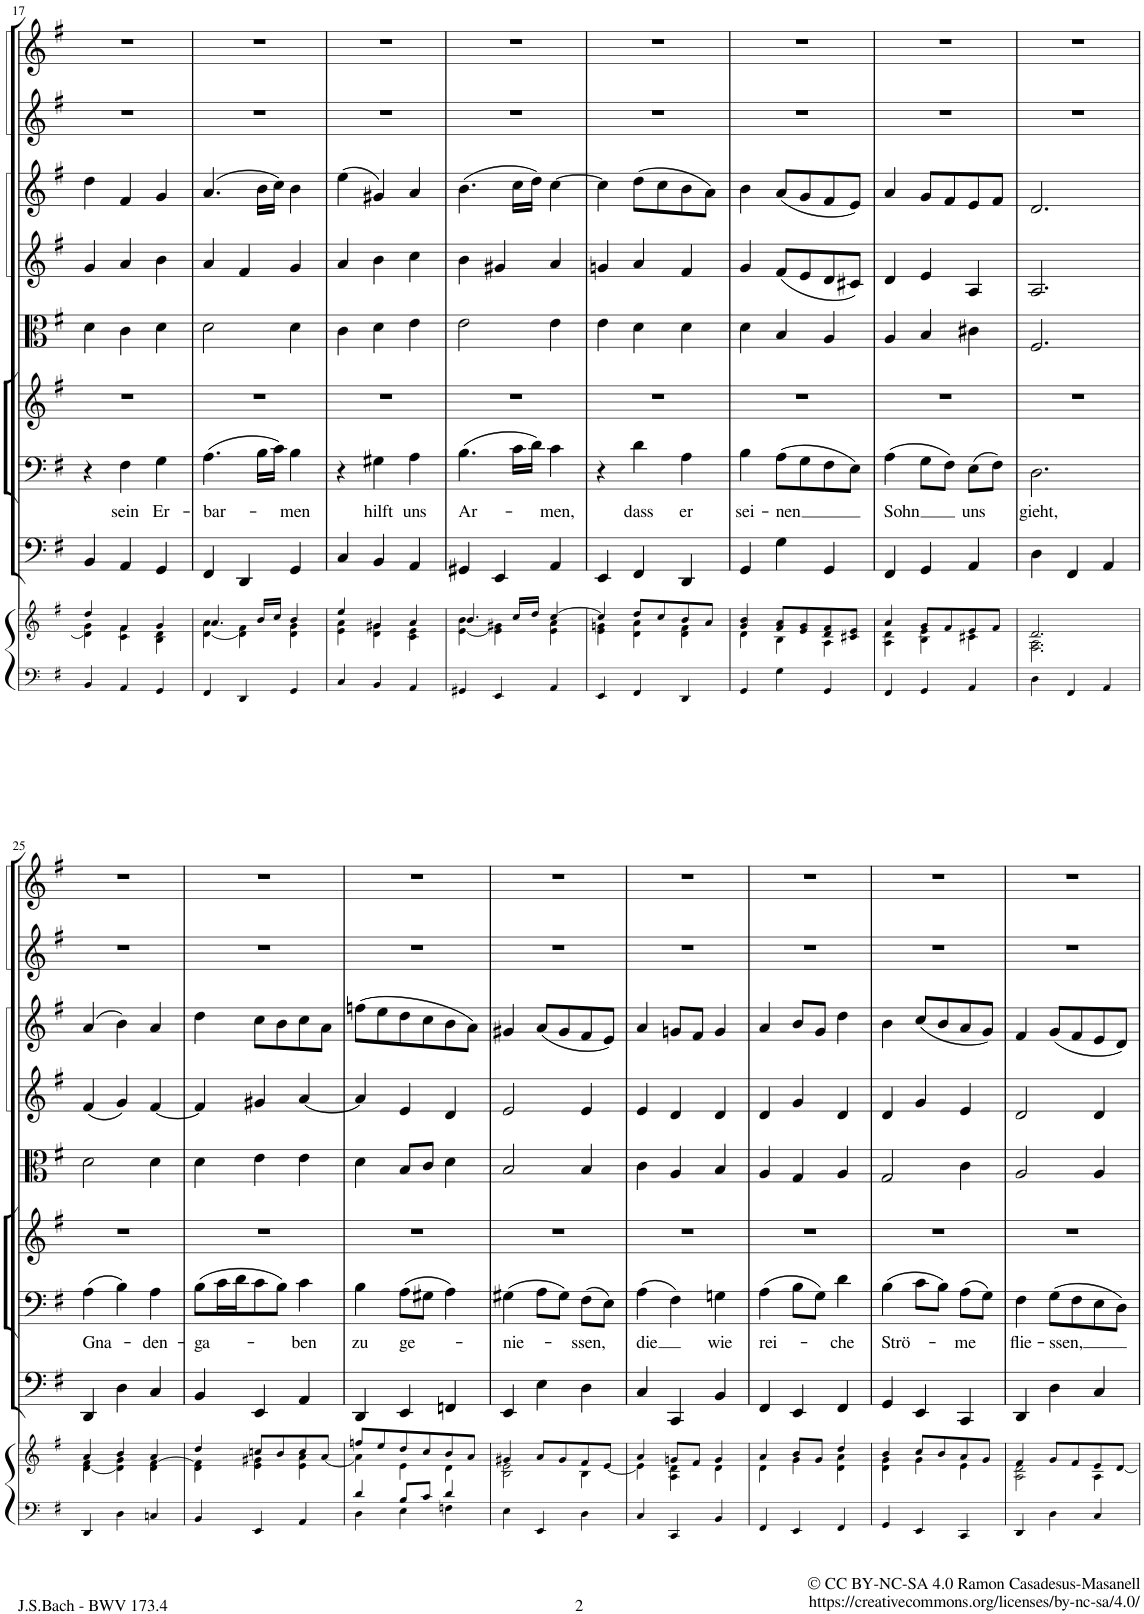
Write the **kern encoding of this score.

**kern	**kern	**kern	**kern	**text	**kern	**kern	**kern	**kern	**kern	**kern
*part9	*part9	*part8	*part7	*part7	*part6	*part5	*part4	*part3	*part2	*part1
*staff10	*staff9	*staff8	*staff7	*staff7	*staff6	*staff5	*staff4	*staff3	*staff2	*staff1
*I"Piano reduction	*	*I"Continuo	*I"Basso	*	*I"Soprano	*I"Viola	*I"Violino II	*I"Violino I	*I"Flauto traverso II	*I"Flauto traverso I
*I'Pno	*	*	*	*	*	*I'Vla	*I'Vln	*I'Vln	*I'Fl	*I'Fl
!!LO:PB:g=z
*clefF4	*clefG2	*clefF4	*clefF4	*	*clefG2	*clefC3	*clefG2	*clefG2	*clefG2	*clefG2
*k[f#]	*k[f#]	*k[f#]	*k[f#]	*	*k[f#]	*k[f#]	*k[f#]	*k[f#]	*k[f#]	*k[f#]
*M3/4	*M3/4	*M3/4	*M3/4	*	*M3/4	*M3/4	*M3/4	*M3/4	*M3/4	*M3/4
=17	=17	=17	=17	=17	=17	=17	=17	=17	=17	=17
*	*^	*	*	*	*	*	*	*	*	*
4BB/	4dd/	4d\] 4g\	4BB/	4r	.	2.r	4d\	4g/	4dd\	2.r	2.r
!	!	!	!	!	!LO:LY:b	!	!	!	!	!	!
4AA/	4f#/	4c\ 4f#\	4AA/	4F#\	sein	.	4c\	4a/	4f#/	.	.
!	!	!	!	!	!LO:LY:b	!	!	!	!	!	!
4GG/	4g/	4B\ 4d\	4GG/	4G\	Er-	.	4d\	4b\	4g/	.	.
=18	=18	=18	=18	=18	=18	=18	=18	=18	=18	=18	=18
!	!	!	!	!	!LO:LY:b	!	!	!	!	!	!
4FF#/	4.a/	[4d\ 4a\	4FF#/	(4.A\	-bar-	2.r	2d\	4a/	(4.a/	2.r	2.r
4DD/	.	4d\] 4f#\	4DD/	.	.	.	.	4f#/	.	.	.
.	16b/LL	.	.	16B\LL	.	.	.	.	16b\LL	.	.
.	16cc/JJ	.	.	16c\JJ)	.	.	.	.	16cc\JJ)	.	.
!	!	!	!	!	!LO:LY:b	!	!	!	!	!	!
4GG/	4b/	4d\ 4g\	4GG/	4B\	-men	.	4d\	4g/	4b\	.	.
=19	=19	=19	=19	=19	=19	=19	=19	=19	=19	=19	=19
4C/	4ee/	4e\ 4a\	4C/	4r	.	2.r	4c\	4a/	(4ee\	2.r	2.r
!	!	!	!	!	!LO:LY:b	!	!	!	!	!	!
4BB/	4g#X/	4d\ 4g#\	4BB/	4G#X\	hilft	.	4d\	4b\	4g#X/)	.	.
!	!	!	!	!	!LO:LY:b	!	!	!	!	!	!
4AA/	4a/	4c\ 4e\	4AA/	4A\	uns	.	4e\	4cc\	4a/	.	.
=20	=20	=20	=20	=20	=20	=20	=20	=20	=20	=20	=20
!	!	!	!	!	!LO:LY:b	!	!	!	!	!	!
4GG#X/	4.b/	[4e\ 4b\	4GG#X/	(4.B\	Ar-	2.r	2e\	4b\	(4.b\	2.r	2.r
4EE/	.	4e\] 4g#X\	4EE/	.	.	.	.	4g#X/	.	.	.
.	16cc/LL	.	.	16c\LL	.	.	.	.	16cc\LL	.	.
.	16dd/JJ	.	.	16d\JJ)	.	.	.	.	16dd\JJ)	.	.
!	!	!	!	!	!LO:LY:b	!	!	!	!	!	!
4AA/	[4cc/	4e\ 4a\	4AA/	4c\	-men,	.	4e\	4a/	[4cc\	.	.
=21	=21	=21	=21	=21	=21	=21	=21	=21	=21	=21	=21
4EE/	4cc/]	4e\ 4gn\	4EE/	4r	.	2.r	4e\	4gn/	4cc\]	2.r	2.r
!	!	!	!	!	!LO:LY:b	!	!	!	!	!	!
4FF#/	8dd/L	4d\ 4a\	4FF#/	4d\	dass	.	4d\	4a/	(8dd\L	.	.
.	8cc/	.	.	.	.	.	.	.	8cc\	.	.
!	!	!	!	!	!LO:LY:b	!	!	!	!	!	!
4DD/	8b/	4d\ 4f#\	4DD/	4A\	er	.	4d\	4f#/	8b\	.	.
.	8a/J	.	.	.	.	.	.	.	8a\J)	.	.
=22	=22	=22	=22	=22	=22	=22	=22	=22	=22	=22	=22
!	!	!	!	!	!LO:LY:b	!	!	!	!	!	!
4GG/	4g/ 4b/	4d\	4GG/	4B\	sei-	2.r	4d\	4g/	4b\	2.r	2.r
!	!	!	!	!	!LO:LY:b	!	!	!	!	!	!
4G\	8f#/ 8a/L	4B\	4G\	(8A\L	-nen	.	4B/	(8f#/L	(8a/L	.	.
.	8e/ 8g/	.	.	8G\	.	.	.	8e/	8g/	.	.
4GG/	8d/ 8f#/	4A\	4GG/	8F#\	.	.	4A/	8d/	8f#/	.	.
.	8c#X/ 8e/J	.	.	8E\J)	.	.	.	8c#X/J)	8e/J)	.	.
=23	=23	=23	=23	=23	=23	=23	=23	=23	=23	=23	=23
!	!	!	!	!	!LO:LY:b	!	!	!	!	!	!
4FF#/	4a/	4A\ 4d\	4FF#/	(4A\	Sohn	2.r	4A/	4d/	4a/	2.r	2.r
4GG/	8g/L	4B\ 4e\	4GG/	8G\L	.	.	4B/	4e/	8g/L	.	.
.	8f#/	.	.	8F#\J)	.	.	.	.	8f#/	.	.
!	!	!	!	!	!LO:LY:b	!	!	!	!	!	!
4AA/	8e/	4c#X\	4AA/	(8E\L	uns	.	4c#X\	4A/	8e/	.	.
.	8f#/J	.	.	8F#\J)	.	.	.	.	8f#/J	.	.
=24	=24	=24	=24	=24	=24	=24	=24	=24	=24	=24	=24
!	!	!	!	!	!LO:LY:b	!	!	!	!	!	!
4D\	2.d/	2.F#\ 2.A\	4D\	2.D\	gieht,	2.r	2.F#/	2.A/	2.d/	2.r	2.r
4FF#/	.	.	4FF#/	.	.	.	.	.	.	.	.
4AA/	.	.	4AA/	.	.	.	.	.	.	.	.
!!LO:LB:g=z
=25	=25	=25	=25	=25	=25	=25	=25	=25	=25	=25	=25
!	!	!	!	!	!LO:LY:b	!	!	!	!	!	!
4DD/	4a/	[4d\ 4f#\	4DD/	(4A\	Gna-	2.r	2d\	(4f#/	(4a/	2.r	2.r
4D\	4b/	4d\] 4g\	4D\	4B\)	.	.	.	4g/)	4b\)	.	.
!	!	!	!	!	!LO:LY:b	!	!	!	!	!	!
4Cn/	4a/	4d\ [>4f#\	4C/	4A\	-den-	.	4d\	[4f#/	4a/	.	.
=26	=26	=26	=26	=26	=26	=26	=26	=26	=26	=26	=26
!	!	!	!	!	!LO:LY:b	!	!	!	!	!	!
4BB/	4dd/	4d\ 4f#\]	4BB/	(8B\L	-ga-	2.r	4d\	4f#/]	4dd\	2.r	2.r
.	.	.	.	16c\L	.	.	.	.	.	.	.
.	.	.	.	16d\J	.	.	.	.	.	.	.
4EE/	8ccn/L	4e\ 4g#X\	4EE/	8c\	.	.	4e\	4g#X/	8cc\L	.	.
.	8b/	.	.	8B\J)	.	.	.	.	8b\	.	.
!	!	!	!	!	!LO:LY:b	!	!	!	!	!	!
4AA/	8cc/	4e\ 4a\	4AA/	4c\	-ben	.	4e\	[4a/	8cc\	.	.
.	[<8a/J	.	.	.	.	.	.	.	8a\J	.	.
=27	=27	=27	=27	=27	=27	=27	=27	=27	=27	=27	=27
*^	*	*	*	*	*	*	*	*	*	*	*
!	!	!	!	!	!	!LO:LY:b	!	!	!	!	!	!
4d/	4D\	8ffn/L	4a\]	4DD/	4B\	zu	2.r	4d\	4a/]	(8ffn\L	2.r	2.r
.	.	8ee/	.	.	.	.	.	.	.	8ee\	.	.
!	!	!	!	!	!	!LO:LY:b	!	!	!	!	!	!
8B/L	4E\	8dd/	4e\	4EE/	(8A\L	ge-	.	8B/L	4e/	8dd\	.	.
8c/J	.	8cc/	.	.	8G#X\J	.	.	8c/J	.	8cc\	.	.
4d/	4Fn\	8b/	4d\	4FFn/	4A\)	.	.	4d\	4d/	8b\	.	.
.	.	8a/J	.	.	.	.	.	.	.	8a\J)	.	.
*v	*v	*	*	*	*	*	*	*	*	*	*	*
=28	=28	=28	=28	=28	=28	=28	=28	=28	=28	=28	=28
!	!	!	!	!	!LO:LY:b	!	!	!	!	!	!
4E\	4g#X/	2B\ 2e\	4EE/	(4G#X\	-nie-	2.r	2B/	2e/	4g#X/	2.r	2.r
4EE/	8a/L	.	4E\	8A\L	.	.	.	.	(8a/L	.	.
.	8g#/	.	.	8G#\J)	.	.	.	.	8g#/	.	.
!	!	!	!	!	!LO:LY:b	!	!	!	!	!	!
4D\	8f#/	4B\	4D\	(8F#\L	-ssen,	.	4B/	4e/	8f#/	.	.
.	[<8e/J	.	.	8E\J)	.	.	.	.	8e/J)	.	.
=29	=29	=29	=29	=29	=29	=29	=29	=29	=29	=29	=29
!	!	!	!	!	!LO:LY:b	!	!	!	!	!	!
4C/	4a/	4e\]	4C/	(4A\	die	2.r	4c\	4e/	4a/	2.r	2.r
4CC/	8gn/L	4A\ 4d\	4CC/	4F#\)	.	.	4A/	4d/	8gn/L	.	.
.	8f#/J	.	.	.	.	.	.	.	8f#/J	.	.
!	!	!	!	!	!LO:LY:b	!	!	!	!	!	!
4BB/	4g/	4d\	4BB/	4Gn\	wie	.	4B/	4d/	4g/	.	.
=30	=30	=30	=30	=30	=30	=30	=30	=30	=30	=30	=30
!	!	!	!	!	!LO:LY:b	!	!	!	!	!	!
4FF#/	4a/	4d\	4FF#/	(4A\	rei-	2.r	4A/	4d/	4a/	2.r	2.r
4EE/	8b/L	4g\	4EE/	8B\L	.	.	4G/	4g/	8b/L	.	.
.	8g/J	.	.	8G\J)	.	.	.	.	8g/J	.	.
!	!	!	!	!	!LO:LY:b	!	!	!	!	!	!
4FF#/	4dd/	4d\ 4a\	4FF#/	4d\	-che	.	4A/	4d/	4dd\	.	.
=31	=31	=31	=31	=31	=31	=31	=31	=31	=31	=31	=31
!	!	!	!	!	!LO:LY:b	!	!	!	!	!	!
4GG/	4b/	4d\ 4g\	4GG/	(4B\	Strö-	2.r	2G/	4d/	4b\	2.r	2.r
4EE/	8cc/L	4g\	4EE/	8c\L	.	.	.	4g/	(8cc/L	.	.
.	8b/	.	.	8B\J)	.	.	.	.	8b/	.	.
!	!	!	!	!	!LO:LY:b	!	!	!	!	!	!
4CC/	8a/	4e\	4CC/	(8A\L	-me	.	4c\	4e/	8a/	.	.
.	8g/J	.	.	8G\J)	.	.	.	.	8g/J)	.	.
=32	=32	=32	=32	=32	=32	=32	=32	=32	=32	=32	=32
!	!	!	!	!	!LO:LY:b	!	!	!	!	!	!
4DD/	4f#/	2A\ 2d\	4DD/	4F#\	flie-	2.r	2A/	2d/	4f#/	2.r	2.r
!	!	!	!	!	!LO:LY:b	!	!	!	!	!	!
4D\	8g/L	.	4D\	(8G\L	-ssen,	.	.	.	(8g/L	.	.
.	8f#/	.	.	8F#\	.	.	.	.	8f#/	.	.
4C/	8e/	4A\	4C/	8E\	.	.	4A/	4d/	8e/	.	.
.	[<8d/J	.	.	8D\J)	.	.	.	.	8d/J)	.	.
*	*v	*v	*	*	*	*	*	*	*	*	*
=	=	=	=	=	=	=	=	=	=	=
*-	*-	*-	*-	*-	*-	*-	*-	*-	*-	*-
